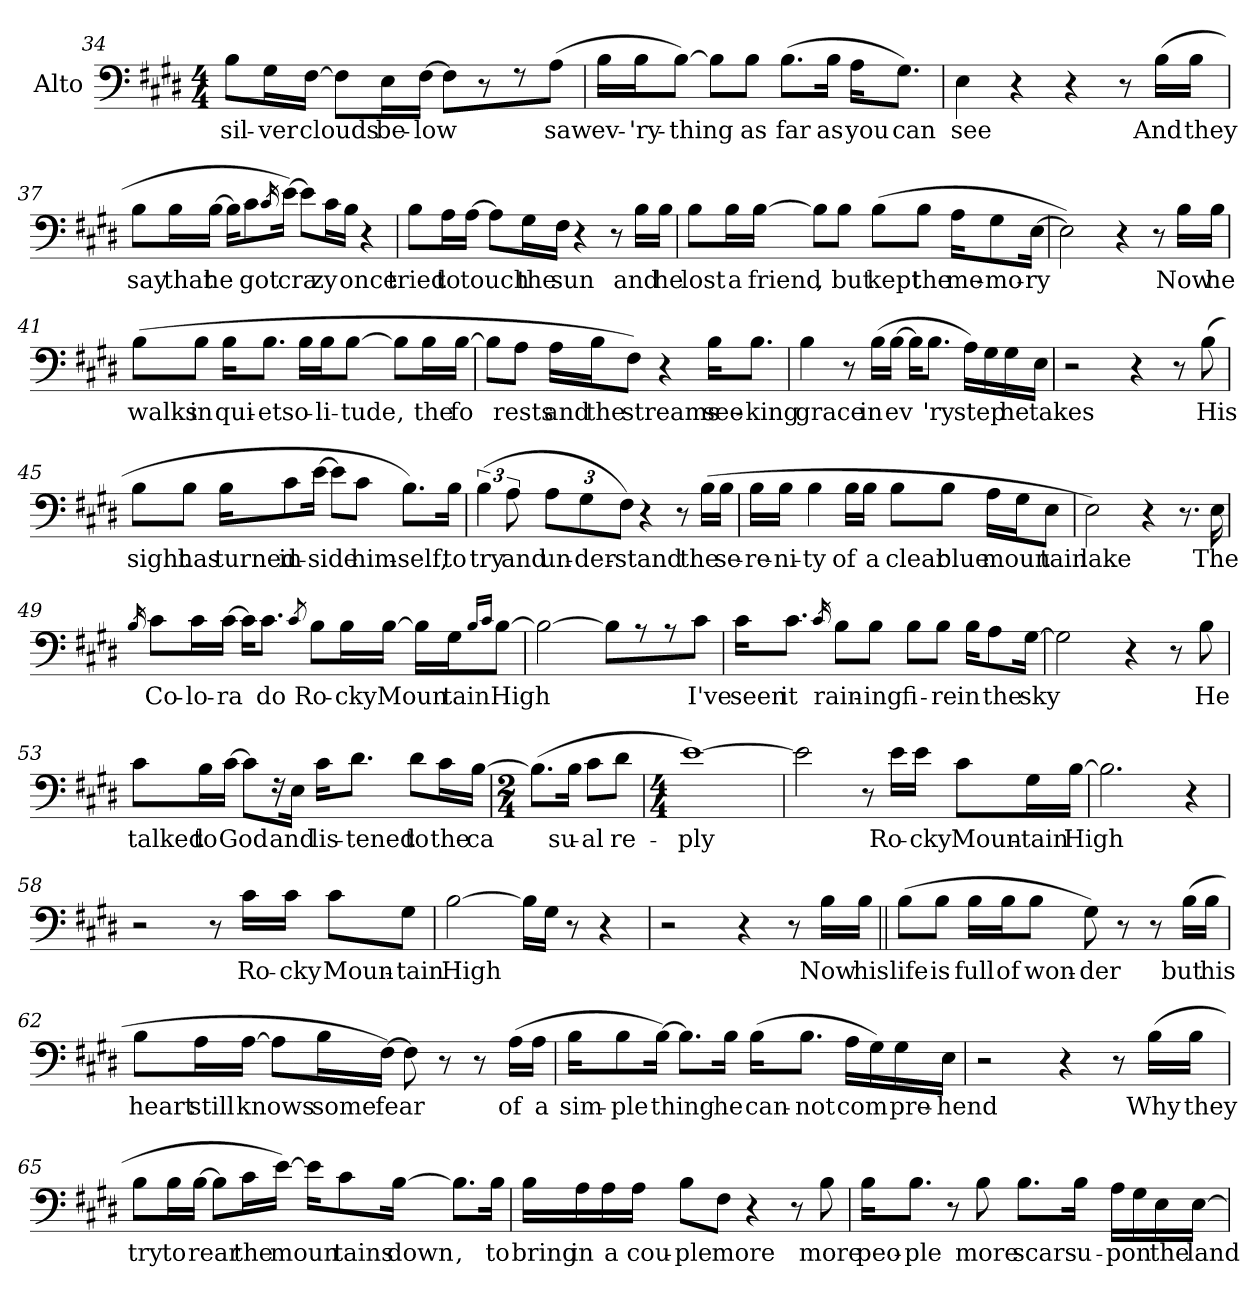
**kern	**text
*part1	*part1
*staff1	*staff1
*I"Alto	*
*I'A	*
*clefF4	*
*k[f#c#g#d#]	*
*E:	*
*M4/4	*
=34	=34
!	!LO:LY:b
8B\L	sil-
!	!LO:LY:b
16G#\L	-ver
!	!LO:LY:b
[16F#\JJ	clouds
8F#\L]	.
!	!LO:LY:b
16E\L	be-
!	!LO:LY:b
[16F#\JJ	-low
8F#\L]	.
8r	.
8r	.
!	!LO:LY:b
(>8A\J	saw
=35	=35
!	!LO:LY:b
16B\LL	ev-
!	!LO:LY:b
16B\J	-'ry-
!	!LO:LY:b
[8B\J)	-thing
8B\L]	.
!	!LO:LY:b
8B\J	as
!	!LO:LY:b
(>8.B\L	far
!	!LO:LY:b
16B\Jk	as
!	!LO:LY:b
16A\KL	you
!	!LO:LY:b
8.G#\J)	can
=36	=36
!	!LO:LY:b
4E\	see
4r	.
4r	.
8r	.
!	!LO:LY:b
(>16B\LL	And
!	!LO:LY:b
16B\JJ	they
=37	=37
!	!LO:LY:b
8B\L	say
!	!LO:LY:b
16B\L	that
!	!LO:LY:b
[16B\JJ	he
16B\KL]	.
!	!LO:LY:b
8c#\	got
16qc#/	.
!	!LO:LY:b
[16e\Jk)	cra
8e\L]	.
!	!LO:LY:b
16c#\L	zy
!	!LO:LY:b
16B\JJ	once
4r	.
=38	=38
!	!LO:LY:b
8B\L	tried
!	!LO:LY:b
16A\L	to
!	!LO:LY:b
[16A\JJ	touch
8A\L]	.
!	!LO:LY:b
16G#\L	the
!	!LO:LY:b
16F#\JJ	sun
4r	.
8r	.
!	!LO:LY:b
16B\LL	and
!	!LO:LY:b
16B\JJ	he
=39	=39
!	!LO:LY:b
8B\L	lost
!	!LO:LY:b
16B\L	a
!	!LO:LY:b
[16B\JJ	friend
!	!LO:LY:b
8B\L]	,
!	!LO:LY:b
8B\J	but
!	!LO:LY:b
(>8B\L	kept
!	!LO:LY:b
8B\J	the
!	!LO:LY:b
16A\KL	me-
!	!LO:LY:b
8G#\	-mo-
!	!LO:LY:b
[16E\Jk	-ry
=40	=40
2E\])	.
4r	.
8r	.
!	!LO:LY:b
16B\LL	Now
!	!LO:LY:b
16B\JJ	he
=41	=41
!	!LO:LY:b
(>8B\L	walks
!	!LO:LY:b
8B\J	in
!	!LO:LY:b
16B\KL	qui-
!	!LO:LY:b
8.B\J	-et
!	!LO:LY:b
16B\LL	so-
!	!LO:LY:b
16B\J	-li-
!	!LO:LY:b
[8B\J	-tude
!	!LO:LY:b
8B\L]	,
!	!LO:LY:b
16B\L	the
!	!LO:LY:b
[16B\JJ	fo
=42	=42
8B\L]	.
!	!LO:LY:b
8A\J	rests
!	!LO:LY:b
16A\LL	and
!	!LO:LY:b
16B\J	the
!	!LO:LY:b
8F#\J)	streams
4r	.
!	!LO:LY:b
16B\KL	see-
!	!LO:LY:b
8.B\J	-king
=43	=43
!	!LO:LY:b
4B\	grace
8r	.
!	!LO:LY:b
(>16B\LL	in
!	!LO:LY:b
[16B\JJ	ev
16B\KL]	.
!	!LO:LY:b
8.B\J	'ry
!	!LO:LY:b
16A\LL)	step
16G#\	.
!	!LO:LY:b
16G#\	he
!	!LO:LY:b
16E\JJ	takes
=44	=44
2r	.
4r	.
8r	.
!	!LO:LY:b
(>8B\	His
=45	=45
!	!LO:LY:b
8B\L	sight
!	!LO:LY:b
8B\J	has
!	!LO:LY:b
16B\KL	turned
!	!LO:LY:b
8c#\	in-
!	!LO:LY:b
[16e\Jk	-side
8e\L]	.
!	!LO:LY:b
8c#\J	him-
!	!LO:LY:b
8.B\L)	-self,
!	!LO:LY:b
16B\Jk	to
=46	=46
!	!LO:LY:b
(>6B\	try
!	!LO:LY:b
12A\	and
*Xbrackettup	*
!	!LO:LY:b
12A\L	un-
!	!LO:LY:b
12G#\	-der-
!	!LO:LY:b
12F#\J)	-stand
4r	.
8r	.
!	!LO:LY:b
(>16B\LL	the
!	!LO:LY:b
16B\JJ	se-
=47	=47
!	!LO:LY:b
16B\LL	-re-
!	!LO:LY:b
16B\JJ	-ni-
!	!LO:LY:b
4B\	-ty
!	!LO:LY:b
16B\LL	of
!	!LO:LY:b
16B\JJ	a
!	!LO:LY:b
8B\L	clear
!	!LO:LY:b
8B\J	blue
!	!LO:LY:b
16A\LL	moun
16G#\J	.
!	!LO:LY:b
8E\J	tain
=48	=48
!	!LO:LY:b
2E\)	lake
4r	.
8.r	.
!	!LO:LY:b
16E\	The
=49	=49
16qB/	.
!	!LO:LY:b
8c#\L	Co-
!	!LO:LY:b
16c#\L	-lo-
!	!LO:LY:b
[16c#\JJ	-ra
16c#\KL]	.
!	!LO:LY:b
8.c#\J	do
8qc#/	.
!	!LO:LY:b
8B\L	Ro-
!	!LO:LY:b
16B\L	-cky
!	!LO:LY:b
[16B\JJ	Moun
16B\LL]	.
!	!LO:LY:b
16G#\J	tain
16qB/LL	.
16qc#/JJ	.
!	!LO:LY:b
[8B\J	High
=50	=50
2B\_	.
8B\L]	.
8r	.
8r	.
!	!LO:LY:b
8c#\J	I've
=51	=51
!	!LO:LY:b
16c#\KL	seen
!	!LO:LY:b
8.c#\J	it
16qc#/	.
!	!LO:LY:b
8B\L	rain-
!	!LO:LY:b
8B\J	-ing
!	!LO:LY:b
8B\L	fi-
!	!LO:LY:b
8B\J	-re
!	!LO:LY:b
16B\KL	in
!	!LO:LY:b
8A\	the
!	!LO:LY:b
[16G#\Jk	sky
=52	=52
2G#\]	.
4r	.
8r	.
!	!LO:LY:b
8B\	He
=53	=53
!	!LO:LY:b
8c#\L	talked
!	!LO:LY:b
16B\L	to
!	!LO:LY:b
[16c#\JJ	God
8c#\L]	.
16r	.
!	!LO:LY:b
16E\Jk	and
!	!LO:LY:b
16c#\KL	lis-
!	!LO:LY:b
8.d#\J	-tened
!	!LO:LY:b
8d#\L	to
!	!LO:LY:b
16c#\L	the
!	!LO:LY:b
[16B\JJ	ca
=54	=54
*M2/4	*
(>8.B\L]	.
!	!LO:LY:b
16B\Jk	su-
!	!LO:LY:b
8c#\L	-al
!	!LO:LY:b
8d#\J	re-
=55	=55
*M4/4	*
!	!LO:LY:b
[1e)	-ply
=56	=56
2e\]	.
8r	.
!	!LO:LY:b
16e\LL	Ro-
!	!LO:LY:b
16e\JJ	-cky
!	!LO:LY:b
8c#\L	Moun-
!	!LO:LY:b
16G#\L	-tain
!	!LO:LY:b
[16B\JJ	High
=57	=57
2.B\]	.
4r	.
=58	=58
2r	.
8r	.
!	!LO:LY:b
16c#\LL	Ro-
!	!LO:LY:b
16c#\JJ	-cky
!	!LO:LY:b
8c#\L	Moun-
!	!LO:LY:b
8G#\J	-tain
=59	=59
!	!LO:LY:b
[2B\	High
16B\LL]	.
16G#\JJ	.
8r	.
4r	.
=60	=60
2r	.
4r	.
8r	.
!	!LO:LY:b
16B\LL	Now
!	!LO:LY:b
16B\JJ	his
=61||	=61||
!	!LO:LY:b
(>8B\L	life
!	!LO:LY:b
8B\J	is
!	!LO:LY:b
16B\LL	full
!	!LO:LY:b
16B\J	of
!	!LO:LY:b
8B\J	won-
!	!LO:LY:b
8G#\)	-der
8r	.
8r	.
!	!LO:LY:b
(>16B\LL	but
!	!LO:LY:b
16B\JJ	his
=62	=62
!	!LO:LY:b
8B\L	heart
!	!LO:LY:b
16A\L	still
!	!LO:LY:b
[16A\JJ	knows
8A\L]	.
!	!LO:LY:b
16B\L	some
!	!LO:LY:b
[16F#\JJ)	fear
8F#\]	.
8r	.
8r	.
!	!LO:LY:b
(>16A\LL	of
!	!LO:LY:b
16A\JJ	a
=63	=63
!	!LO:LY:b
16B\KL	sim-
!	!LO:LY:b
8B\	-ple
!	!LO:LY:b
[16B\Jk)	thing
8.B\L]	.
!	!LO:LY:b
16B\Jk	he
!	!LO:LY:b
(>16B\KL	can-
!	!LO:LY:b
8.B\J	-not
!	!LO:LY:b
16A\LL	com
16G#\)	.
!	!LO:LY:b
16G#\	pre-
!	!LO:LY:b
16E\JJ	-hend
=64	=64
2r	.
4r	.
8r	.
!	!LO:LY:b
(>16B\LL	Why
!	!LO:LY:b
16B\JJ	they
=65	=65
!	!LO:LY:b
8B\L	try
!	!LO:LY:b
16B\L	to
!	!LO:LY:b
[16B\JJ	rear
8B\L]	.
!	!LO:LY:b
16c#\L	the
!	!LO:LY:b
[16e\JJ)	moun
16e\KL]	.
!	!LO:LY:b
8c#\	tains
!	!LO:LY:b
[16B\Jk	down
!	!LO:LY:b
8.B\L]	,
!	!LO:LY:b
16B\Jk	to
=66	=66
!	!LO:LY:b
16B\LL	bring
!	!LO:LY:b
16A\	in
!	!LO:LY:b
16A\	a
!	!LO:LY:b
16A\JJ	cou-
!	!LO:LY:b
8B\L	-ple
!	!LO:LY:b
8F#\J	more
4r	.
8r	.
!	!LO:LY:b
8B\	more
=67	=67
!	!LO:LY:b
16B\KL	peo-
!	!LO:LY:b
8.B\J	-ple
8r	.
!	!LO:LY:b
8B\	more
!	!LO:LY:b
8.B\L	scars
!	!LO:LY:b
16B\Jk	u-
!	!LO:LY:b
16A\LL	-pon
16G#\	.
!	!LO:LY:b
16E\	the
!	!LO:LY:b
[16E\JJ	land
=	=
*-	*-
